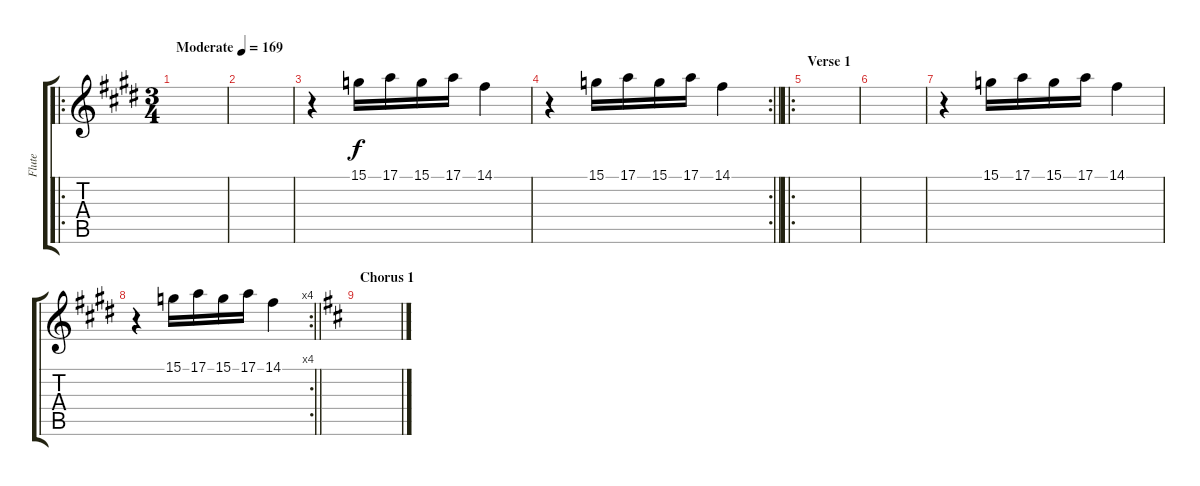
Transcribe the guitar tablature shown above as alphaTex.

\track ("Flute" "Flute") {instrument flute}
\staff {score tabs}
\tuning (E4 B3 G3 D3 A2 E2) {hide}
\ro
\ts (3 4)
\tempo (169 "Moderate")
\clef g2
\ks e
|
|
r.4 15.1.16 17.1.16 15.1.16 17.1.16 14.1.4 |
\rc 2
\barLineRight lightlight
r.4 15.1.16 17.1.16 15.1.16 17.1.16 14.1.4 |
\ro
\section ("" "Verse 1")
|
|
r.4 15.1.16 17.1.16 15.1.16 17.1.16 14.1.4 |
\rc 4
\barLineRight lightlight
r.4 15.1.16 17.1.16 15.1.16 17.1.16 14.1.4 |
\section ("" "Chorus 1")
\ks d
